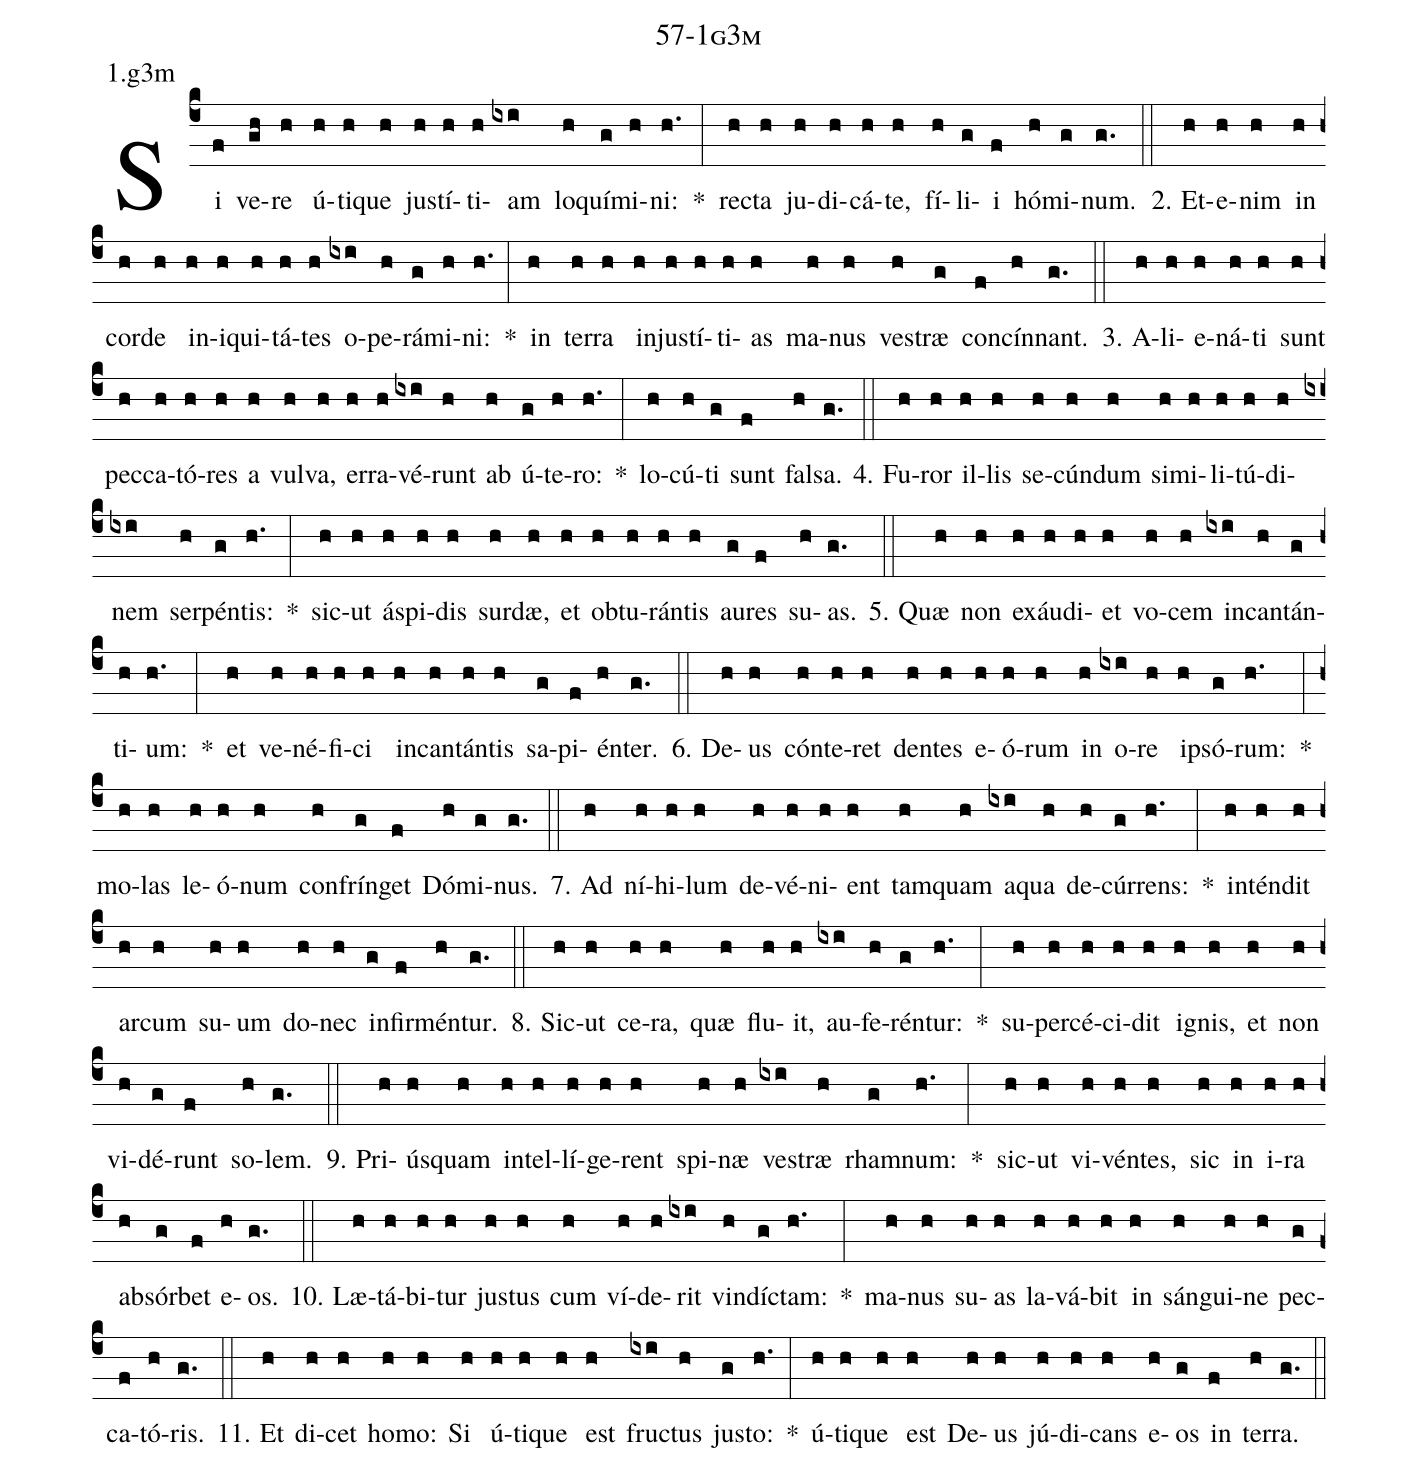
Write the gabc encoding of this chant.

name: 57-1g3m;
annotation: 1.g3m;
%%
(c4)Si(f) ve(gh)re(h) ú(h)ti(h)que(h) jus(h)tí(h)ti(h)am(ixi) lo(h)quí(g)mi(h)ni:(h.) *(:) rec(h)ta(h) ju(h)di(h)cá(h)te,(h) fí(h)li(g)i(f) hó(h)mi(g)num.(g.) (::)
2. Et(h)e(h)nim(h) in(h) cor(h)de(h) in(h)i(h)qui(h)tá(h)tes(h) o(ixi)pe(h)rá(g)mi(h)ni:(h.) *(:) in(h) ter(h)ra(h) in(h)jus(h)tí(h)ti(h)as(h) ma(h)nus(h) ves(h)træ(g) con(f)cín(h)nant.(g.) (::)
3. A(h)li(h)e(h)ná(h)ti(h) sunt(h) pec(h)ca(h)tó(h)res(h) a(h) vul(h)va,(h) er(h)ra(h)vé(ixi)runt(h) ab(h) ú(g)te(h)ro:(h.) *(:) lo(h)cú(h)ti(g) sunt(f) fal(h)sa.(g.) (::)
4. Fu(h)ror(h) il(h)lis(h) se(h)cún(h)dum(h) si(h)mi(h)li(h)tú(h)di(h)nem(ixi) ser(h)pén(g)tis:(h.) *(:) sic(h)ut(h) ás(h)pi(h)dis(h) sur(h)dæ,(h) et(h) ob(h)tu(h)rán(h)tis(h) au(g)res(f) su(h)as.(g.) (::)
5. Quæ(h) non(h) ex(h)áu(h)di(h)et(h) vo(h)cem(h) in(ixi)can(h)tán(g)ti(h)um:(h.) *(:) et(h) ve(h)né(h)fi(h)ci(h) in(h)can(h)tán(h)tis(h) sa(g)pi(f)én(h)ter.(g.) (::)
6. De(h)us(h) cón(h)te(h)ret(h) den(h)tes(h) e(h)ó(h)rum(h) in(h) o(ixi)re(h) ip(h)só(g)rum:(h.) *(:) mo(h)las(h) le(h)ó(h)num(h) con(h)frín(g)get(f) Dó(h)mi(g)nus.(g.) (::)
7. Ad(h) ní(h)hi(h)lum(h) de(h)vé(h)ni(h)ent(h) tam(h)quam(h) a(ixi)qua(h) de(h)cúr(g)rens:(h.) *(:) in(h)tén(h)dit(h) ar(h)cum(h) su(h)um(h) do(h)nec(h) in(g)fir(f)mén(h)tur.(g.) (::)
8. Sic(h)ut(h) ce(h)ra,(h) quæ(h) flu(h)it,(h) au(ixi)fe(h)rén(g)tur:(h.) *(:) su(h)per(h)cé(h)ci(h)dit(h) i(h)gnis,(h) et(h) non(h) vi(h)dé(g)runt(f) so(h)lem.(g.) (::)
9. Pri(h)ús(h)quam(h) in(h)tel(h)lí(h)ge(h)rent(h) spi(h)næ(h) ves(ixi)træ(h) rham(g)num:(h.) *(:) sic(h)ut(h) vi(h)vén(h)tes,(h) sic(h) in(h) i(h)ra(h) ab(h)sór(g)bet(f) e(h)os.(g.) (::)
10. Læ(h)tá(h)bi(h)tur(h) jus(h)tus(h) cum(h) ví(h)de(h)rit(ixi) vin(h)díc(g)tam:(h.) *(:) ma(h)nus(h) su(h)as(h) la(h)vá(h)bit(h) in(h) sán(h)gui(h)ne(h) pec(g)ca(f)tó(h)ris.(g.) (::)
11. Et(h) di(h)cet(h) ho(h)mo:(h) Si(h) ú(h)ti(h)que(h) est(h) fruc(ixi)tus(h) jus(g)to:(h.) *(:) ú(h)ti(h)que(h) est(h) De(h)us(h) jú(h)di(h)cans(h) e(h)os(g) in(f) ter(h)ra.(g.) (::)
